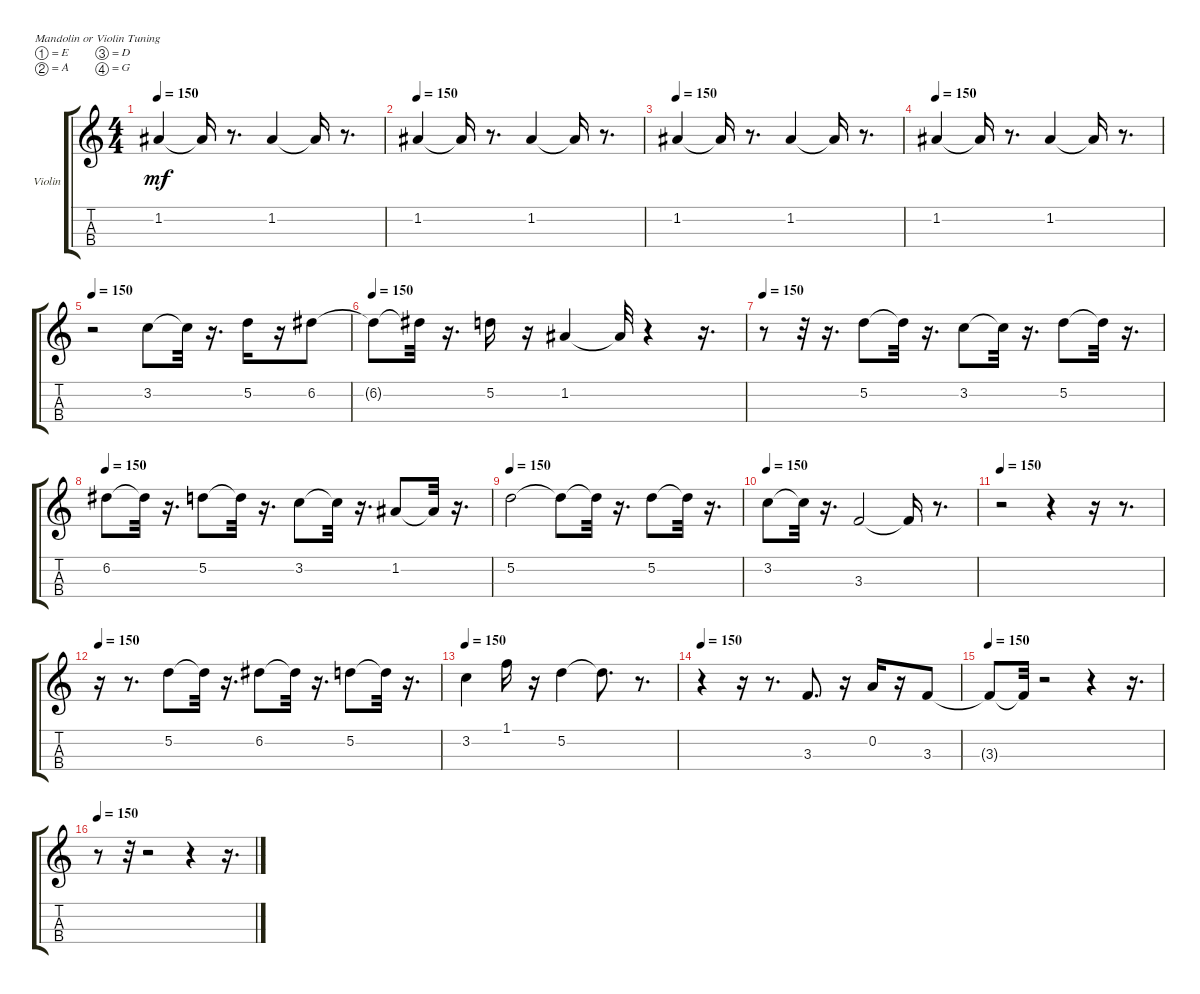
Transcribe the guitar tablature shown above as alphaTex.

\bracketExtendMode groupsimilarinstruments
\firstSystemTrackNameOrientation horizontal
\otherSystemsTrackNameOrientation horizontal
\track ("Strings" "Violin") {instrument violin}
\staff {score tabs}
\tuning (E5 A4 D4 G3)
\ts (4 4)
\tempo 150
\clef g2
\ks c
1.2.4{dy mf} 1.2{t}.16 r.8{d} 1.2.4 1.2{t}.16 r.8{d} |
\tempo 150
1.2.4 1.2{t}.16 r.8{d} 1.2.4 1.2{t}.16 r.8{d} |
\tempo 150
1.2.4 1.2{t}.16 r.8{d} 1.2.4 1.2{t}.16 r.8{d} |
\tempo 150
1.2.4 1.2{t}.16 r.8{d} 1.2.4 1.2{t}.16 r.8{d} |
\tempo 150
r.2 3.2.8 3.2{t}.32 r.16{d} 5.2.16 r.16 6.2.8 |
\tempo 150
6.2{t}.8 6.2{t}.32 r.16{d} 5.2.16 r.16 1.2.4 1.2{t}.32 r.4 r.16{d} |
\tempo 150
r.8 r.32 r.16{d} 5.2.8 5.2{t}.32 r.16{d} 3.2.8 3.2{t}.32 r.16{d} 5.2.8 5.2{t}.32 r.16{d} |
\tempo 150
6.2.8 6.2{t}.32 r.16{d} 5.2.8 5.2{t}.32 r.16{d} 3.2.8 3.2{t}.32 r.16{d} 1.2.8 1.2{t}.32 r.16{d} |
\tempo 150
5.2.2 5.2{t}.8 5.2{t}.32 r.16{d} 5.2.8 5.2{t}.32 r.16{d} |
\tempo 150
3.2.8 3.2{t}.32 r.16{d} 3.3.2 3.3{t}.16 r.8{d} |
\tempo 150
r.2 r.4 r.16 r.8{d} |
\tempo 150
r.16 r.8{d} 5.2.8 5.2{t}.32 r.16{d} 6.2.8 6.2{t}.32 r.16{d} 5.2.8 5.2{t}.32 r.16{d} |
\tempo 150
3.2.4 1.1.16 r.16 5.2.4 5.2{t}.8{d} r.8{d} |
\tempo 150
r.4 r.16 r.8{d} 3.3.8{d} r.16 0.2.16 r.16 3.3.8 |
\tempo 150
3.3{t}.8 3.3{t}.32 r.2 r.4 r.16{d} |
\tempo 150
r.8 r.32 r.2 r.4 r.16{d}
